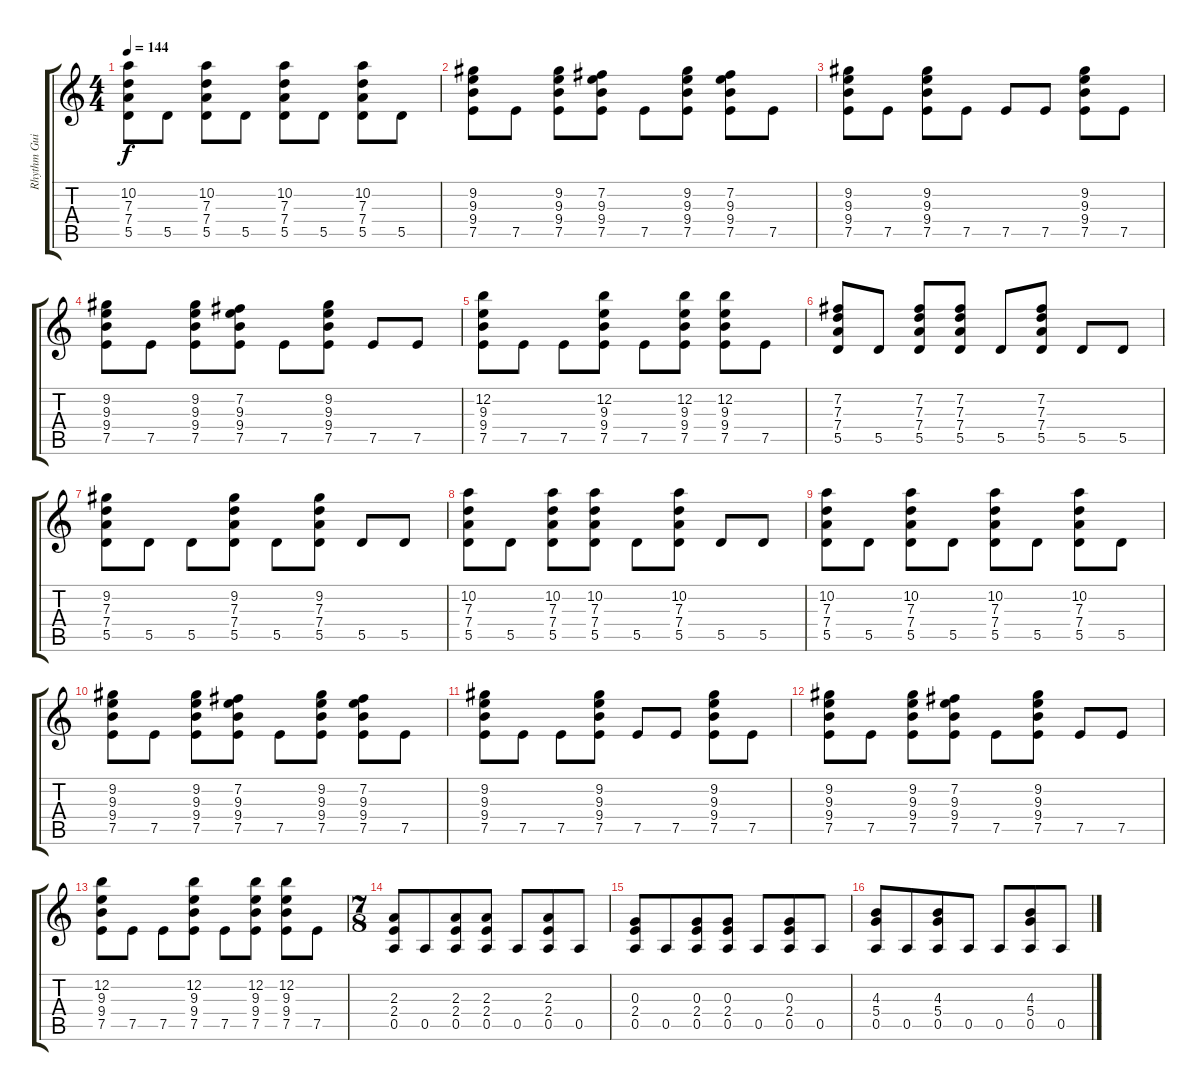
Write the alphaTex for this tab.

\track ("Rhythm Guitar Right" "Rhythm Gui") {instrument distortionguitar}
\staff {score tabs}
\tuning (E4 B3 G3 D3 A2 E2) {hide}
\ts (4 4)
\tempo 144
\clef g2
\ks c
(10.2 7.3 7.4 5.5).8{dy f} 5.5.8 (10.2 7.3 7.4 5.5).8 5.5.8 (10.2 7.3 7.4 5.5).8 5.5.8 (10.2 7.3 7.4 5.5).8 5.5.8 |
(9.2 9.3 9.4 7.5).8 7.5.8 (9.2 9.3 9.4 7.5).8 (7.2 9.3 9.4 7.5).8 7.5.8 (9.2 9.3 9.4 7.5).8 (7.2 9.3 9.4 7.5).8 7.5.8 |
(9.2 9.3 9.4 7.5).8 7.5.8 (9.2 9.3 9.4 7.5).8 7.5.8 7.5.8 7.5.8 (9.2 9.3 9.4 7.5).8 7.5.8 |
(9.2 9.3 9.4 7.5).8 7.5.8 (9.2 9.3 9.4 7.5).8 (7.2 9.3 9.4 7.5).8 7.5.8 (9.2 9.3 9.4 7.5).8 7.5.8 7.5.8 |
(12.2 9.3 9.4 7.5).8 7.5.8 7.5.8 (12.2 9.3 9.4 7.5).8 7.5.8 (12.2 9.3 9.4 7.5).8 (12.2 9.3 9.4 7.5).8 7.5.8 |
\section ("" "")
(7.2 7.3 7.4 5.5).8 5.5.8 (7.2 7.3 7.4 5.5).8 (7.2 7.3 7.4 5.5).8 5.5.8 (7.2 7.3 7.4 5.5).8 5.5.8 5.5.8 |
(9.2 7.3 7.4 5.5).8 5.5.8 5.5.8 (9.2 7.3 7.4 5.5).8 5.5.8 (9.2 7.3 7.4 5.5).8 5.5.8 5.5.8 |
(10.2 7.3 7.4 5.5).8 5.5.8 (10.2 7.3 7.4 5.5).8 (10.2 7.3 7.4 5.5).8 5.5.8 (10.2 7.3 7.4 5.5).8 5.5.8 5.5.8 |
(10.2 7.3 7.4 5.5).8 5.5.8 (10.2 7.3 7.4 5.5).8 5.5.8 (10.2 7.3 7.4 5.5).8 5.5.8 (10.2 7.3 7.4 5.5).8 5.5.8 |
(9.2 9.3 9.4 7.5).8 7.5.8 (9.2 9.3 9.4 7.5).8 (7.2 9.3 9.4 7.5).8 7.5.8 (9.2 9.3 9.4 7.5).8 (7.2 9.3 9.4 7.5).8 7.5.8 |
(9.2 9.3 9.4 7.5).8 7.5.8 7.5.8 (9.2 9.3 9.4 7.5).8 7.5.8 7.5.8 (9.2 9.3 9.4 7.5).8 7.5.8 |
(9.2 9.3 9.4 7.5).8 7.5.8 (9.2 9.3 9.4 7.5).8 (7.2 9.3 9.4 7.5).8 7.5.8 (9.2 9.3 9.4 7.5).8 7.5.8 7.5.8 |
(12.2 9.3 9.4 7.5).8 7.5.8 7.5.8 (12.2 9.3 9.4 7.5).8 7.5.8 (12.2 9.3 9.4 7.5).8 (12.2 9.3 9.4 7.5).8 7.5.8 |
\ts (7 8)
\section ("" "")
(2.3 2.4 0.5).8 0.5.8 (2.3 2.4 0.5).8 (2.3 2.4 0.5).8 0.5.8 (2.3 2.4 0.5).8 0.5.8 |
(0.3 2.4 0.5).8 0.5.8 (0.3 2.4 0.5).8 (0.3 2.4 0.5).8 0.5.8 (0.3 2.4 0.5).8 0.5.8 |
(4.3 5.4 0.5).8 0.5.8 (4.3 5.4 0.5).8 0.5.8 0.5.8 (4.3 5.4 0.5).8 0.5.8
